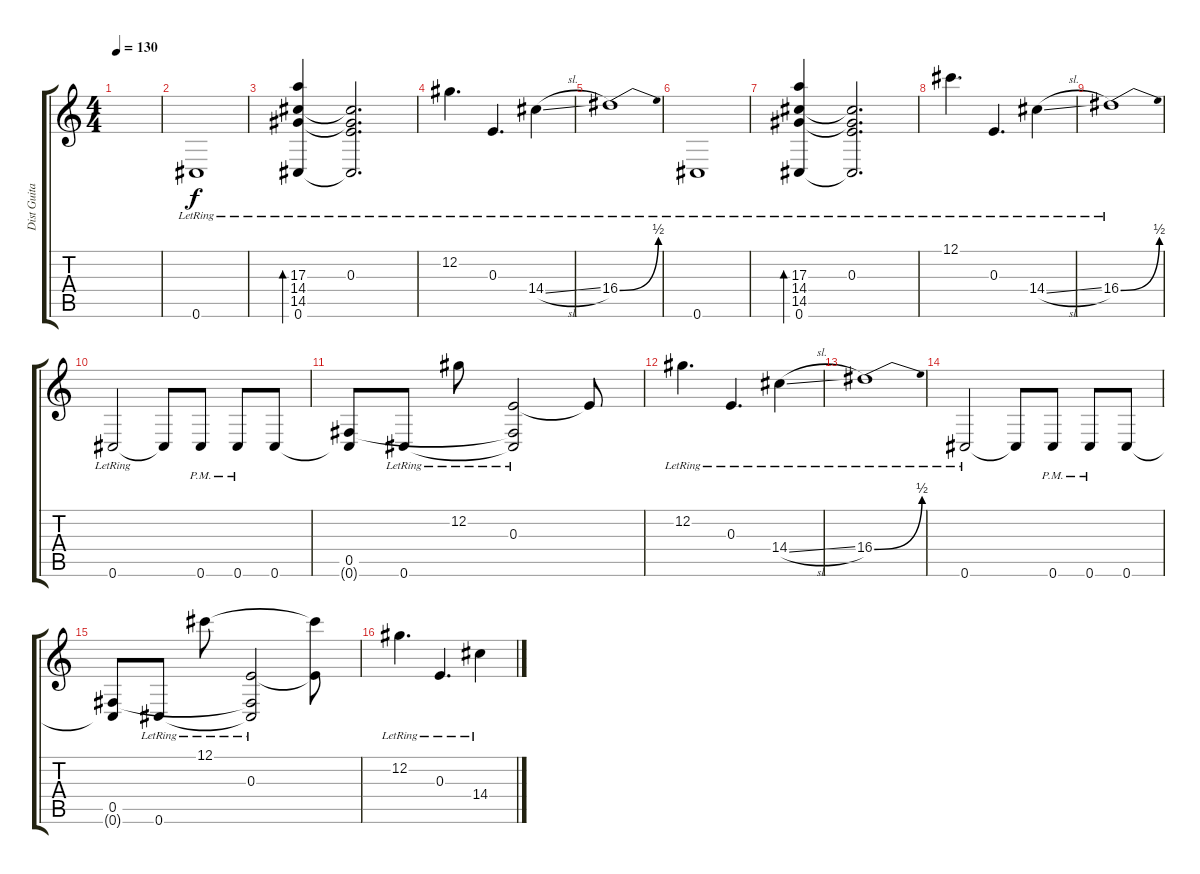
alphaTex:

\track ("Dist Guitar 2 Serega" "Dist Guita") {instrument overdrivenguitar}
\staff {score tabs}
\tuning (Db4 Ab3 E3 B2 Gb2 Db2) {hide}
\ts (4 4)
\tempo 130
\clef g2
\ks c
|
0.6{lr}.1 |
(17.3{lr} 14.4{lr} 14.5{lr} 0.6{lr}).4{bd 480} (0.3{lr} 14.4{t} 14.5{t} 0.6{t}).2{d} |
12.2{lr}.4{d} 0.3{lr}.4{d} 14.4{sl lr}.4 |
16.4{be (bend 0 0 60 2) lr}.1 |
0.6{lr}.1 |
(17.3{lr} 14.4{lr} 14.5{lr} 0.6{lr}).4{bd 240} (0.3{lr} 14.4{t} 14.5{t} 0.6{t}).2{d} |
12.1{lr}.4{d} 0.3{lr}.4{d} 14.4{sl lr}.4 |
16.4{be (bend 0 0 60 2) lr}.1 |
0.6{lr}.2 0.6{t}.8 0.6{pm}.8 0.6{pm}.8 0.6.8 |
(0.5 0.6{t}).8 0.6{lr}.8 12.2{lr}.8 (0.3{lr} 0.5{t} 0.6{t}).2 0.3{t}.8 |
12.2{lr}.4{d} 0.3{lr}.4{d} 14.4{sl lr}.4 |
16.4{be (bend 0 0 60 2) lr}.1 |
0.6{lr}.2 0.6{t}.8 0.6{pm}.8 0.6{pm}.8 0.6.8 |
(0.5 0.6{t}).8 0.6{lr}.8 12.1{lr}.8 (0.3{lr} 0.5{t} 0.6{t}).2 (12.1{t} 0.3{t}).8 |
12.2{lr}.4{d} 0.3{lr}.4{d} 14.4{sl lr}.4
